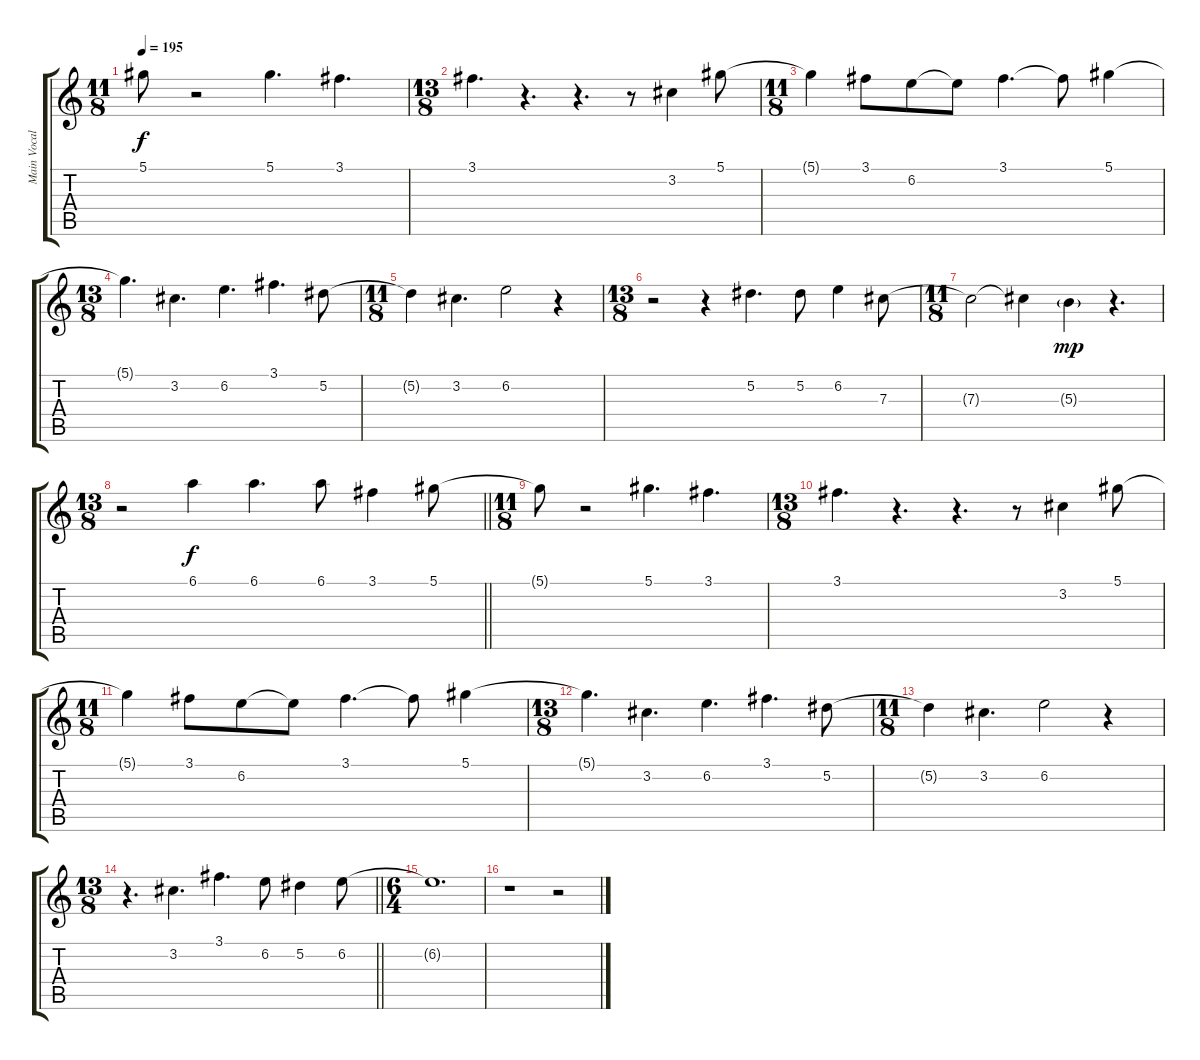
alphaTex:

\track ("Main Vocals" "Main Vocal") {instrument electricguitarjazz bank 255}
\staff {score tabs}
\tuning (Eb4 Bb3 Gb3 Db3 Ab2 Db2) {hide}
\ts (11 8)
\section ("" "")
\tempo 195
\clef g2
\ks c
5.1{t}.8{dy f} r.2 5.1.4{d beam merge} 3.1.4{d} |
\ts (13 8)
3.1.4{d} r.4{d} r.4{d beam merge} r.8{beam merge} 3.2.4 5.1.8 |
\ts (11 8)
5.1{t}.4{beam merge} 3.1.8 6.2.8{beam merge} 6.2{t}.8 3.1.4{d} 3.1{t}.8 5.1.4 |
\ts (13 8)
5.1{t}.4{d beam merge} 3.2.4{d} 6.2.4{d beam merge} 3.1.4{d} 5.2.8 |
\ts (11 8)
5.2{t}.4 3.2.4{d beam merge} 6.2.2{beam merge} r.4 |
\ts (13 8)
r.2 r.4 5.2.4{d} 5.2.8 6.2.4 7.3.8 |
\ts (11 8)
7.3{t}.2 7.3{t}.4 5.3{g}.4{dy mp beam merge} r.4{d} |
\ts (13 8)
\barLineRight lightlight
r.2 6.1.4{dy f} 6.1.4{d} 6.1.8 3.1.4 5.1.8 |
\ts (11 8)
\section ("" "")
5.1{t}.8 r.2 5.1.4{d beam merge} 3.1.4{d} |
\ts (13 8)
3.1.4{d} r.4{d} r.4{d beam merge} r.8{beam merge} 3.2.4 5.1.8 |
\ts (11 8)
5.1{t}.4{beam merge} 3.1.8 6.2.8{beam merge} 6.2{t}.8 3.1.4{d} 3.1{t}.8 5.1.4 |
\ts (13 8)
5.1{t}.4{d beam merge} 3.2.4{d} 6.2.4{d beam merge} 3.1.4{d} 5.2.8 |
\ts (11 8)
5.2{t}.4 3.2.4{d beam merge} 6.2.2{beam merge} r.4 |
\ts (13 8)
\barLineRight lightlight
r.4{d} 3.2.4{d} 3.1.4{d} 6.2.8 5.2.4 6.2.8 |
\ts (6 4)
\section ("" "")
6.2{t}.1{d} |
r.1{beam merge} r.2
